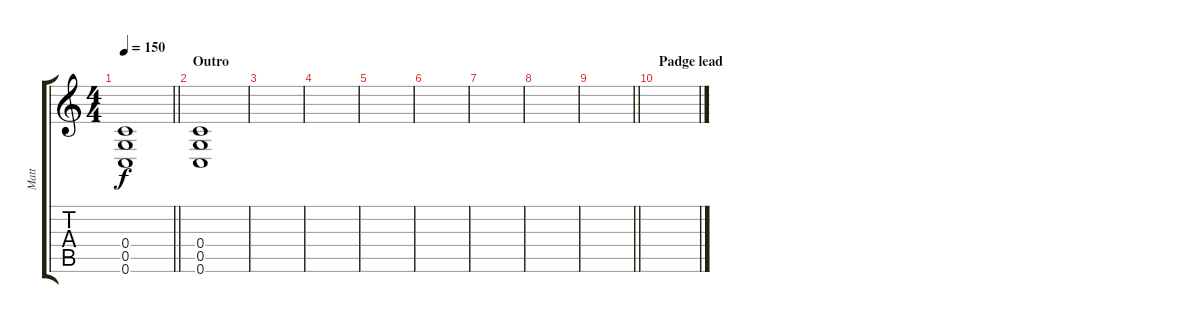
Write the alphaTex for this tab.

\track ("Matt" "Matt") {instrument overdrivenguitar}
\staff {score tabs}
\tuning (D4 A3 F3 C3 G2 C2) {hide}
\ts (4 4)
\tempo 150
\clef g2
\barLineRight lightlight
\ks c
(0.4{t} 0.5{t} 0.6{t}).1{dy f} |
\section ("" "Outro")
(0.4 0.5 0.6).1 |
|
|
|
|
|
|
\barLineRight lightlight
|
\section ("" "Padge lead")
